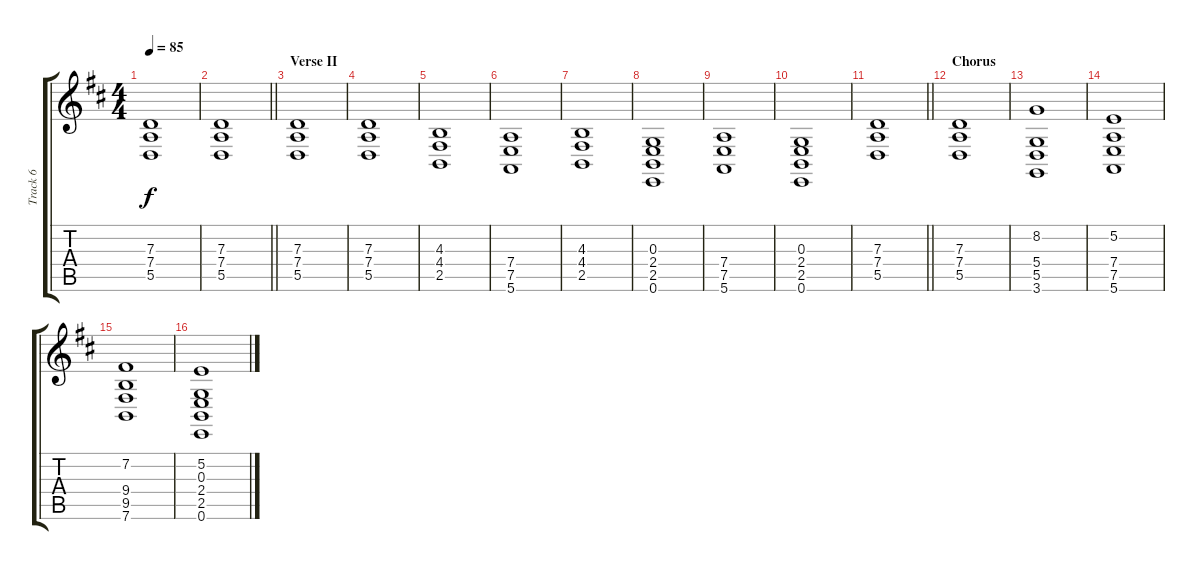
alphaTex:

\track ("Track 6" "Track 6") {instrument stringensemble1}
\staff {score tabs}
\tuning (E4 B3 G3 D3 A2 E2) {hide}
\ts (4 4)
\tempo 85
\clef g2
\ks d
(7.3 7.4 5.5).1{dy f} |
\barLineRight lightlight
(7.3 7.4 5.5).1 |
\section ("" "Verse II")
(7.3 7.4 5.5).1 |
(7.3 7.4 5.5).1 |
(4.3 4.4 2.5).1 |
(7.4 7.5 5.6).1 |
(4.3 4.4 2.5).1 |
(0.3 2.4 2.5 0.6).1 |
(7.4 7.5 5.6).1 |
(0.3 2.4 2.5 0.6).1 |
\barLineRight lightlight
(7.3 7.4 5.5).1 |
\section ("" "Chorus")
(7.3 7.4 5.5).1 |
(8.2 5.4 5.5 3.6).1 |
(5.2 7.4 7.5 5.6).1 |
(7.2 9.4 9.5 7.6).1 |
(5.2 0.3 2.4 2.5 0.6).1
